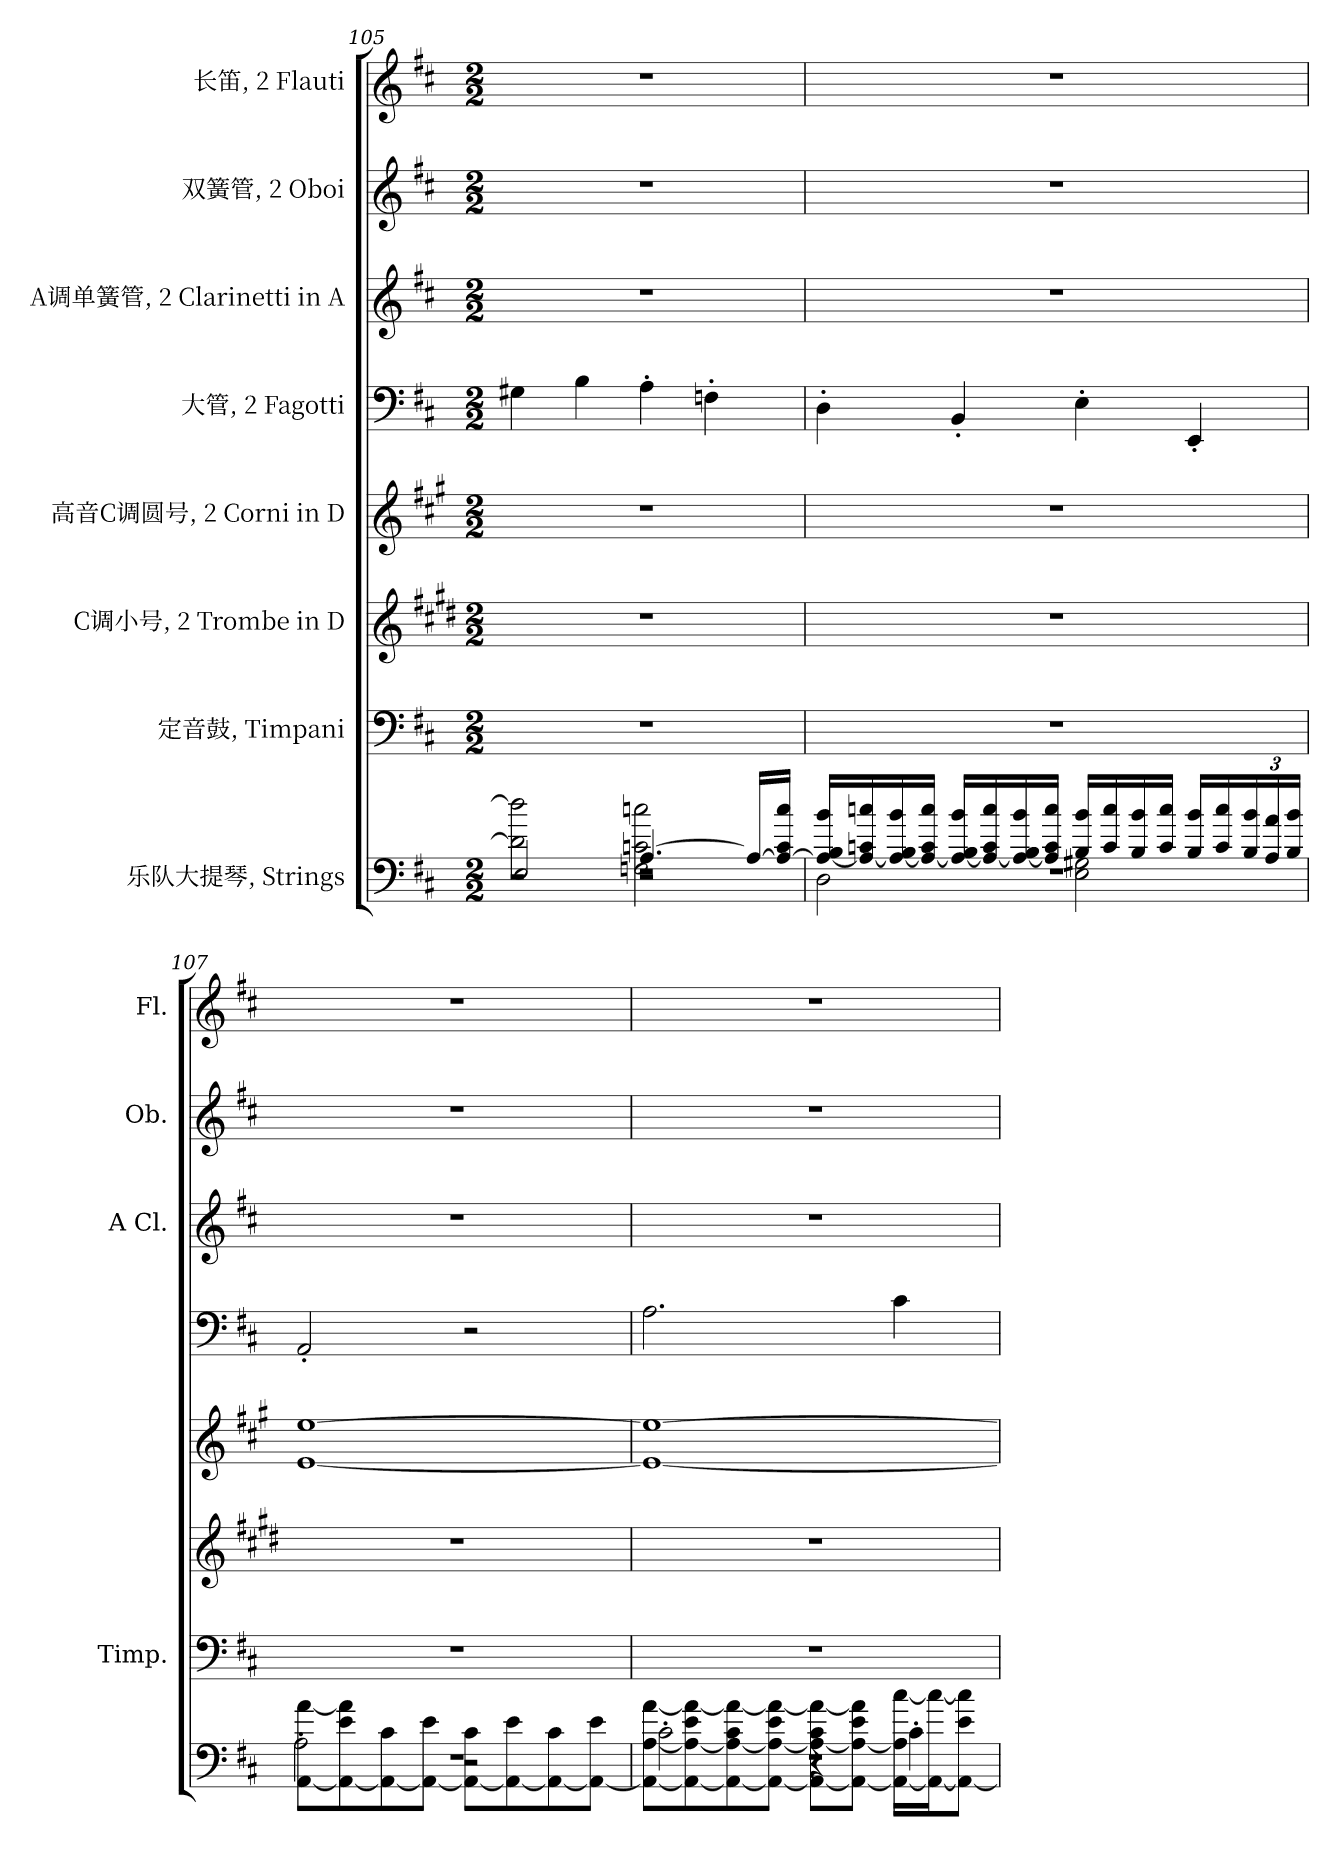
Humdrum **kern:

**kern	**kern	**kern	**kern	**kern	**kern	**kern	**kern
*part8	*part7	*part6	*part5	*part4	*part3	*part2	*part1
*staff8	*staff7	*staff6	*staff5	*staff4	*staff3	*staff2	*staff1
*I"乐队大提琴, Strings	*I"定音鼓, Timpani	*I"C调小号, 2 Trombe in D	*I"高音C调圆号, 2 Corni in D	*I"大管, 2 Fagotti	*I"A调单簧管, 2 Clarinetti in A	*I"双簧管, 2 Oboi	*I"长笛, 2 Flauti
*	*I'Timp.	*	*	*	*I'A Cl.	*I'Ob.	*I'Fl.
*clefF4	*clefF4	*clefG2	*clefG2	*clefF4	*clefG2	*clefG2	*clefG2
*	*	*ITrd1c2	*ITrd4c7	*	*ITrd2c3	*	*
*k[f#c#]	*k[f#c#]	*k[f#c#]	*k[f#c#]	*k[f#c#]	*k[f#c#g#d#a#]	*k[f#c#]	*k[f#c#]
*M2/2	*M2/2	*M2/2	*M2/2	*M2/2	*M2/2	*M2/2	*M2/2
=105	=105	=105	=105	=105	=105	=105	=105
*^	*	*	*	*	*	*	*
*	*^	*	*	*	*	*	*	*
*	*	*^	*	*	*	*	*	*	*
1r	2d\] 2dd\]	2E/	2r	1r	1r	1r	4G#X\	1r	1r	1r
.	.	.	.	.	.	.	4B\	.	.	.
.	2r	[4.A/	2Fn\ 2cn\ 2ccn\	.	.	.	4A'\	.	.	.
.	.	.	.	.	.	.	4Fn'\	.	.	.
.	.	16A/LL_	.	.	.	.	.	.	.	.
.	.	16A/_ 16c/ 16cc/JJ	.	.	.	.	.	.	.	.
*	*	*v	*v	*	*	*	*	*	*	*
!!LO:PB:g=z
=106	=106	=106	=106	=106	=106	=106	=106	=106	=106
1r	16A/_ 16B/ 16b/LL	2D\	1r	1r	1r	4D'\	1r	1r	1r
.	16A/_ 16cn/ 16ccn/	.	.	.	.	.	.	.	.
.	16A/_ 16B/ 16b/	.	.	.	.	.	.	.	.
.	16A/_ 16c/ 16cc/JJ	.	.	.	.	.	.	.	.
.	16A/_ 16B/ 16b/LL	.	.	.	.	4BB'/	.	.	.
.	16A/_ 16c/ 16cc/	.	.	.	.	.	.	.	.
.	16A/_ 16B/ 16b/	.	.	.	.	.	.	.	.
.	16A/] 16c/ 16cc/JJ	.	.	.	.	.	.	.	.
.	16B/ 16b/LL	2E\ 2G#X\	.	.	.	4E'\	.	.	.
.	16c/ 16cc/	.	.	.	.	.	.	.	.
.	16B/ 16b/	.	.	.	.	.	.	.	.
.	16c/ 16cc/JJ	.	.	.	.	.	.	.	.
.	16B/ 16b/LL	.	.	.	.	4EE'/	.	.	.
.	16c/ 16cc/	.	.	.	.	.	.	.	.
*	*Xbrackettup	*	*	*	*	*	*	*	*
.	24B/ 24b/	.	.	.	.	.	.	.	.
.	24A/ 24a/	.	.	.	.	.	.	.	.
.	24B/ 24b/JJ	.	.	.	.	.	.	.	.
!!LO:PB:g=z
=107	=107	=107	=107	=107	=107	=107	=107	=107	=107
1r	[8AA\ [8a\L	2A'\	1r	1r	[1A [1a	2AA'/	1r	1r	1r
.	8AA\_ 8e\ 8a\]	.	.	.	.	.	.	.	.
.	8AA\_ 8c#\	.	.	.	.	.	.	.	.
.	8AA\_ 8e\J	.	.	.	.	.	.	.	.
.	8AA\_ 8c#\L	2r	.	.	.	2r	.	.	.
.	8AA\_ 8e\	.	.	.	.	.	.	.	.
.	8AA\_ 8c#\	.	.	.	.	.	.	.	.
.	8AA\_ 8e\J	.	.	.	.	.	.	.	.
=108	=108	=108	=108	=108	=108	=108	=108	=108	=108
1r	8AA\_ [8A\ [8a\L	2c#'\	1r	1r	1A_ 1a_	2.A\	1r	1r	1r
.	8AA\_ 8A\_ 8e\ 8a\_	.	.	.	.	.	.	.	.
.	8AA\_ 8A\_ 8c#\ 8a\_	.	.	.	.	.	.	.	.
.	8AA\_ 8A\_ 8e\ 8a\_J	.	.	.	.	.	.	.	.
.	8AA\_ 8A\_ 8c#\ 8a\_L	4r	.	.	.	.	.	.	.
.	8AA\_ 8A\_ 8e\ 8a\]J	.	.	.	.	.	.	.	.
.	16AA\_ 16A\] [16cc#\LL	4c#'\	.	.	.	4c#\	.	.	.
.	16AA\_ 16cc#\_J	.	.	.	.	.	.	.	.
.	8AA\_ 8e\ 8cc#\]J	.	.	.	.	.	.	.	.
*v	*v	*v	*	*	*	*	*	*	*
=	=	=	=	=	=	=	=
*-	*-	*-	*-	*-	*-	*-	*-
